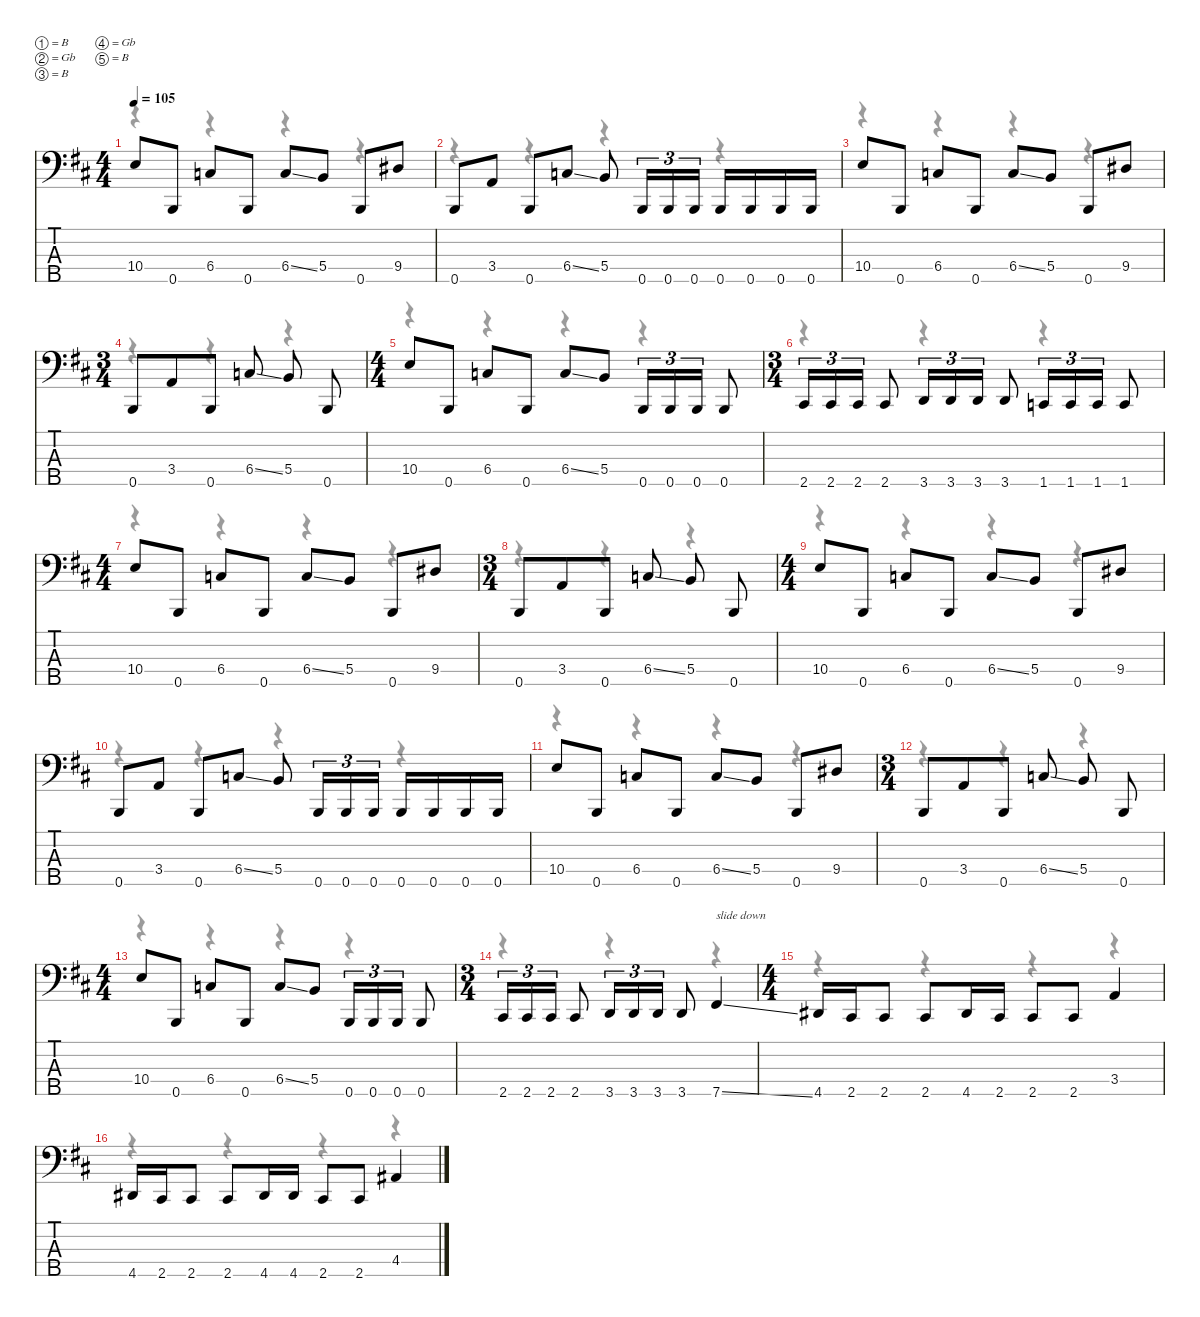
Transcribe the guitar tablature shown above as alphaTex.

\defaultSystemsLayout 4
\hideDynamics
\bracketExtendMode nobrackets
\singleTrackTrackNamePolicy hidden
\multiTrackTrackNamePolicy hidden
\firstSystemTrackNameMode fullname
\firstSystemTrackNameOrientation horizontal
\otherSystemsTrackNameOrientation horizontal
\track ("Bass" "el.bs.") {instrument electricbassfinger}
\staff {score tabs}
\tuning (B2 Gb2 B1 Gb1 B0)
\voice
\ts (4 4)
\beaming (8 2 2 2 2)
\tempo 105
\clef f4
\ks bminor
10.4{acc forcenatural}.8{dy f beam Up} 0.5{acc forcenatural}.8{beam Up} 6.4{acc forcenatural}.8{beam Up} 0.5{acc forcenatural}.8{beam Up} 6.4{ss acc forcenatural}.8{beam Up} 5.4{acc forcenatural}.8{beam Up} 0.5{acc forcenatural}.8{beam Up} 9.4{acc #}.8{beam Up} |
0.5{acc forcenatural}.8{beam Up} 3.4{acc forcenatural}.8{beam Up} 0.5{acc forcenatural}.8{beam Up} 6.4{ss acc forcenatural}.8{beam Up} 5.4{acc forcenatural}.8{beam Up} 0.5{acc forcenatural}.16{tu (3 2) beam Up} 0.5{acc forcenatural}.16{tu (3 2) beam Up} 0.5{acc forcenatural}.16{tu (3 2) beam Up} 0.5{acc forcenatural}.16{beam Up} 0.5{acc forcenatural}.16{beam Up} 0.5{acc forcenatural}.16{beam Up} 0.5{acc forcenatural}.16{beam Up} |
10.4{acc forcenatural}.8{beam Up} 0.5{acc forcenatural}.8{beam Up} 6.4{acc forcenatural}.8{beam Up} 0.5{acc forcenatural}.8{beam Up} 6.4{ss acc forcenatural}.8{beam Up} 5.4{acc forcenatural}.8{beam Up} 0.5{acc forcenatural}.8{beam Up} 9.4{acc #}.8{beam Up} |
\ts (3 4)
\beaming (8 3 1 1 1)
0.5{acc forcenatural}.8{beam Up} 3.4{acc forcenatural}.8{beam Up} 0.5{acc forcenatural}.8{beam Up} 6.4{ss acc forcenatural}.8{beam Up} 5.4{acc forcenatural}.8{beam Up} 0.5{acc forcenatural}.8{beam Up} |
\ts (4 4)
\beaming (8 2 2 2 2)
10.4{acc forcenatural}.8{beam Up} 0.5{acc forcenatural}.8{beam Up} 6.4{acc forcenatural}.8{beam Up} 0.5{acc forcenatural}.8{beam Up} 6.4{ss acc forcenatural}.8{beam Up} 5.4{acc forcenatural}.8{beam Up} 0.5{acc forcenatural}.16{tu (3 2) beam Up} 0.5{acc forcenatural}.16{tu (3 2) beam Up} 0.5{acc forcenatural}.16{tu (3 2) beam Up} 0.5{acc forcenatural}.8{beam Up} |
\ts (3 4)
\beaming (8 3 1 1 1)
2.5{acc #}.16{tu (3 2) beam Up} 2.5{acc #}.16{tu (3 2) beam Up} 2.5{acc #}.16{tu (3 2) beam Up} 2.5{acc #}.8{beam Up} 3.5{acc forcenatural}.16{tu (3 2) beam Up} 3.5{acc forcenatural}.16{tu (3 2) beam Up} 3.5{acc forcenatural}.16{tu (3 2) beam Up} 3.5{acc forcenatural}.8{beam Up} 1.5{acc forcenatural}.16{tu (3 2) beam Up} 1.5{acc forcenatural}.16{tu (3 2) beam Up} 1.5{acc forcenatural}.16{tu (3 2) beam Up} 1.5{acc forcenatural}.8{beam Up} |
\ts (4 4)
\beaming (8 2 2 2 2)
10.4{acc forcenatural}.8{beam Up} 0.5{acc forcenatural}.8{beam Up} 6.4{acc forcenatural}.8{beam Up} 0.5{acc forcenatural}.8{beam Up} 6.4{ss acc forcenatural}.8{beam Up} 5.4{acc forcenatural}.8{beam Up} 0.5{acc forcenatural}.8{beam Up} 9.4{acc #}.8{beam Up} |
\ts (3 4)
\beaming (8 3 1 1 1)
0.5{acc forcenatural}.8{beam Up} 3.4{acc forcenatural}.8{beam Up} 0.5{acc forcenatural}.8{beam Up} 6.4{ss acc forcenatural}.8{beam Up} 5.4{acc forcenatural}.8{beam Up} 0.5{acc forcenatural}.8{beam Up} |
\ts (4 4)
\beaming (8 2 2 2 2)
10.4{acc forcenatural}.8{beam Up} 0.5{acc forcenatural}.8{beam Up} 6.4{acc forcenatural}.8{beam Up} 0.5{acc forcenatural}.8{beam Up} 6.4{ss acc forcenatural}.8{beam Up} 5.4{acc forcenatural}.8{beam Up} 0.5{acc forcenatural}.8{beam Up} 9.4{acc #}.8{beam Up} |
0.5{acc forcenatural}.8{beam Up} 3.4{acc forcenatural}.8{beam Up} 0.5{acc forcenatural}.8{beam Up} 6.4{ss acc forcenatural}.8{beam Up} 5.4{acc forcenatural}.8{beam Up} 0.5{acc forcenatural}.16{tu (3 2) beam Up} 0.5{acc forcenatural}.16{tu (3 2) beam Up} 0.5{acc forcenatural}.16{tu (3 2) beam Up} 0.5{acc forcenatural}.16{beam Up} 0.5{acc forcenatural}.16{beam Up} 0.5{acc forcenatural}.16{beam Up} 0.5{acc forcenatural}.16{beam Up} |
10.4{acc forcenatural}.8{beam Up} 0.5{acc forcenatural}.8{beam Up} 6.4{acc forcenatural}.8{beam Up} 0.5{acc forcenatural}.8{beam Up} 6.4{ss acc forcenatural}.8{beam Up} 5.4{acc forcenatural}.8{beam Up} 0.5{acc forcenatural}.8{beam Up} 9.4{acc #}.8{beam Up} |
\ts (3 4)
\beaming (8 3 1 1 1)
0.5{acc forcenatural}.8{beam Up} 3.4{acc forcenatural}.8{beam Up} 0.5{acc forcenatural}.8{beam Up} 6.4{ss acc forcenatural}.8{beam Up} 5.4{acc forcenatural}.8{beam Up} 0.5{acc forcenatural}.8{beam Up} |
\ts (4 4)
\beaming (8 2 2 2 2)
10.4{acc forcenatural}.8{beam Up} 0.5{acc forcenatural}.8{beam Up} 6.4{acc forcenatural}.8{beam Up} 0.5{acc forcenatural}.8{beam Up} 6.4{ss acc forcenatural}.8{beam Up} 5.4{acc forcenatural}.8{beam Up} 0.5{acc forcenatural}.16{tu (3 2) beam Up} 0.5{acc forcenatural}.16{tu (3 2) beam Up} 0.5{acc forcenatural}.16{tu (3 2) beam Up} 0.5{acc forcenatural}.8{beam Up} |
\ts (3 4)
\beaming (8 3 1 1 1)
2.5{acc #}.16{tu (3 2) beam Up} 2.5{acc #}.16{tu (3 2) beam Up} 2.5{acc #}.16{tu (3 2) beam Up} 2.5{acc #}.8{beam Up} 3.5{acc forcenatural}.16{tu (3 2) beam Up} 3.5{acc forcenatural}.16{tu (3 2) beam Up} 3.5{acc forcenatural}.16{tu (3 2) beam Up} 3.5{acc forcenatural}.8{beam Up} 7.5{ss acc #}.4{txt "slide down" beam Up} |
\ts (4 4)
\beaming (8 2 2 2 2)
4.5{acc #}.16{beam Up} 2.5{acc #}.16{beam Up} 2.5{acc #}.8{beam Up} 2.5{acc #}.8{beam Up} 4.5{acc #}.16{beam Up} 2.5{acc #}.16{beam Up} 2.5{acc #}.8{beam Up} 2.5{acc #}.8{beam Up} 3.4{acc forcenatural}.4{beam Up} |
4.5{acc #}.16{beam Up} 2.5{acc #}.16{beam Up} 2.5{acc #}.8{beam Up} 2.5{acc #}.8{beam Up} 4.5{acc #}.16{beam Up} 4.5{acc #}.16{beam Up} 2.5{acc #}.8{beam Up} 2.5{acc #}.8{beam Up} 4.4{acc #}.4{beam Up}
\voice
\clef f4
\ottava regular
\simile none
\ks bminor
r.4{dy mf beam Down} r.4{beam Down} r.4{beam Down} r.4{beam Down} |
r.4{beam Down} r.4{beam Down} r.4{beam Down} r.4{beam Down} |
r.4{beam Down} r.4{beam Down} r.4{beam Down} r.4{beam Down} |
r.4{beam Down} r.4{beam Down} r.4{beam Down} |
r.4{beam Down} r.4{beam Down} r.4{beam Down} r.4{beam Down} |
r.4{beam Down} r.4{beam Down} r.4{beam Down} |
r.4{beam Down} r.4{beam Down} r.4{beam Down} r.4{beam Down} |
r.4{beam Down} r.4{beam Down} r.4{beam Down} |
r.4{beam Down} r.4{beam Down} r.4{beam Down} r.4{beam Down} |
r.4{beam Down} r.4{beam Down} r.4{beam Down} r.4{beam Down} |
r.4{beam Down} r.4{beam Down} r.4{beam Down} r.4{beam Down} |
r.4{beam Down} r.4{beam Down} r.4{beam Down} |
r.4{beam Down} r.4{beam Down} r.4{beam Down} r.4{beam Down} |
r.4{beam Down} r.4{beam Down} r.4{beam Down} |
r.4{beam Down} r.4{beam Down} r.4{beam Down} r.4{beam Down} |
r.4{beam Down} r.4{beam Down} r.4{beam Down} r.4{beam Down}
